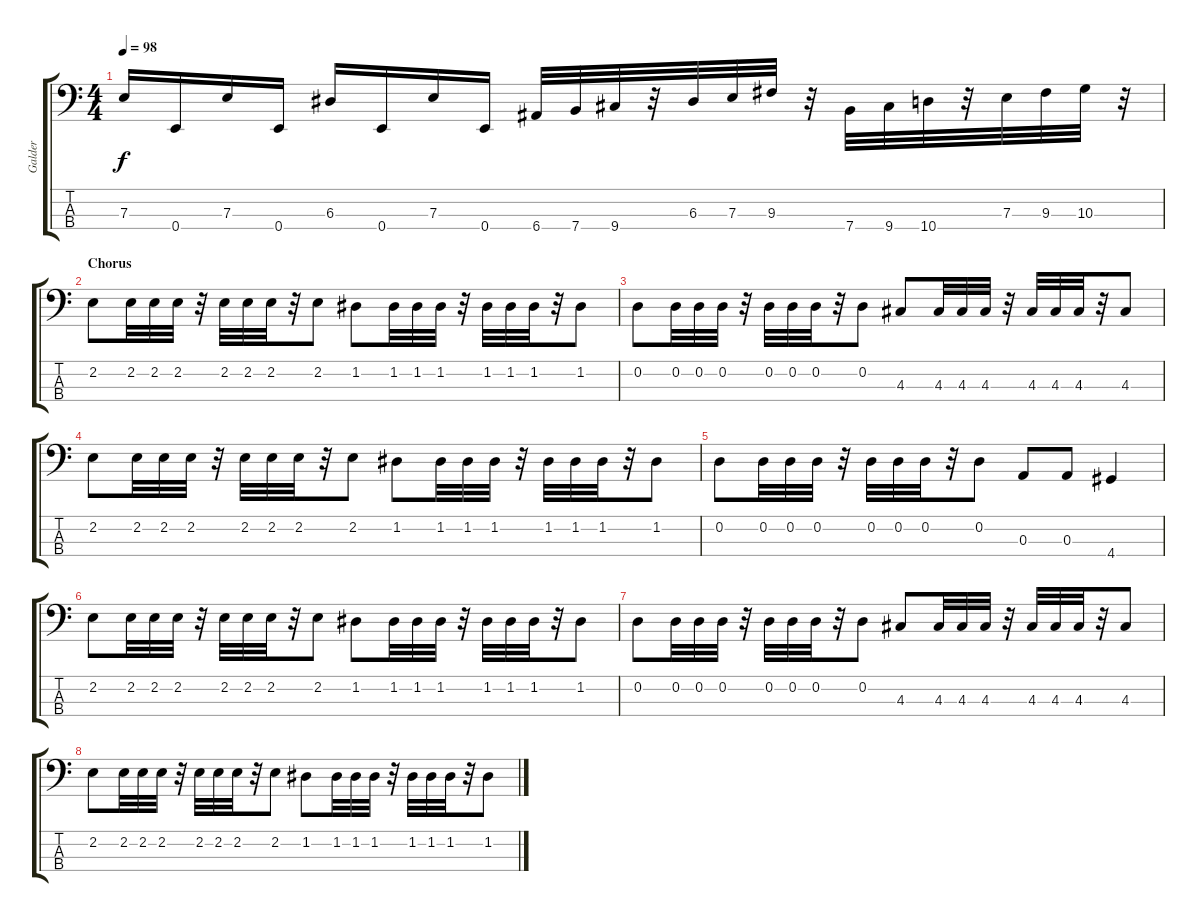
\track ("Galder" "Galder") {instrument acousticguitarnylon}
\staff {score tabs}
\tuning (G2 D2 A1 E1) {hide}
\ts (4 4)
\tempo 98
\clef f4
\ks c
7.3.16{dy f} 0.4.16 7.3.16 0.4.16 6.3.16 0.4.16 7.3.16 0.4.16 6.4.32 7.4.32 9.4.32 r.32 6.3.32 7.3.32 9.3.32 r.32 7.4.32 9.4.32 10.4.32 r.32 7.3.32 9.3.32 10.3.32 r.32 |
\section ("" "Chorus")
2.2.8 2.2.32 2.2.32 2.2.32 r.32 2.2.32 2.2.32 2.2.32 r.32 2.2.8 1.2.8 1.2.32 1.2.32 1.2.32 r.32 1.2.32 1.2.32 1.2.32 r.32 1.2.8 |
0.2.8 0.2.32 0.2.32 0.2.32 r.32 0.2.32 0.2.32 0.2.32 r.32 0.2.8 4.3.8 4.3.32 4.3.32 4.3.32 r.32 4.3.32 4.3.32 4.3.32 r.32 4.3.8 |
2.2.8 2.2.32 2.2.32 2.2.32 r.32 2.2.32 2.2.32 2.2.32 r.32 2.2.8 1.2.8 1.2.32 1.2.32 1.2.32 r.32 1.2.32 1.2.32 1.2.32 r.32 1.2.8 |
0.2.8 0.2.32 0.2.32 0.2.32 r.32 0.2.32 0.2.32 0.2.32 r.32 0.2.8 0.3.8 0.3.8 4.4.4 |
2.2.8 2.2.32 2.2.32 2.2.32 r.32 2.2.32 2.2.32 2.2.32 r.32 2.2.8 1.2.8 1.2.32 1.2.32 1.2.32 r.32 1.2.32 1.2.32 1.2.32 r.32 1.2.8 |
0.2.8 0.2.32 0.2.32 0.2.32 r.32 0.2.32 0.2.32 0.2.32 r.32 0.2.8 4.3.8 4.3.32 4.3.32 4.3.32 r.32 4.3.32 4.3.32 4.3.32 r.32 4.3.8 |
2.2.8 2.2.32 2.2.32 2.2.32 r.32 2.2.32 2.2.32 2.2.32 r.32 2.2.8 1.2.8 1.2.32 1.2.32 1.2.32 r.32 1.2.32 1.2.32 1.2.32 r.32 1.2.8
